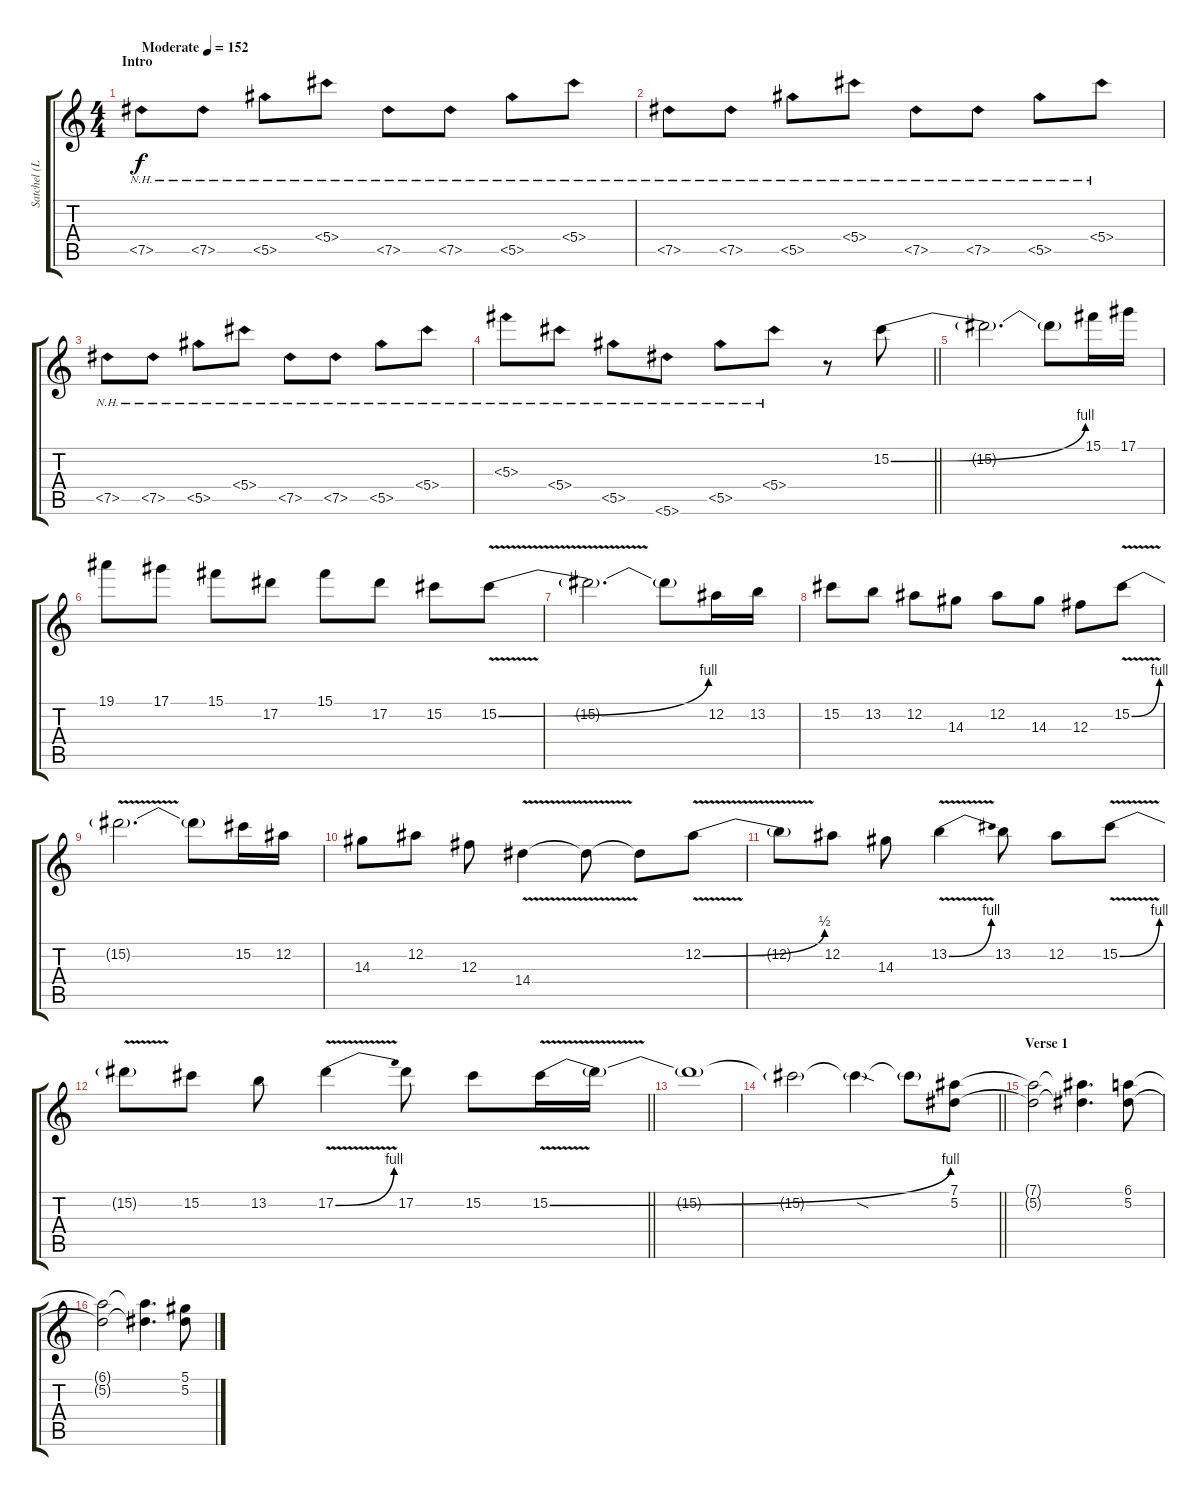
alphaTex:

\track ("Satchel (Lead 1)" "Satchel (L") {instrument distortionguitar}
\staff {score tabs}
\tuning (Eb4 Bb3 Gb3 Db3 Ab2 Eb2) {hide}
\ts (4 4)
\section ("" "Intro")
\tempo (152 "Moderate")
\clef g2
\ks c
7.5{nh}.8{dy f volume 8 instrument distortionguitar} 7.5{nh}.8 5.5{nh}.8 5.4{nh}.8 7.5{nh}.8 7.5{nh}.8 5.5{nh}.8 5.4{nh}.8 |
7.5{nh}.8 7.5{nh}.8 5.5{nh}.8 5.4{nh}.8 7.5{nh}.8 7.5{nh}.8 5.5{nh}.8 5.4{nh}.8 |
7.5{nh}.8 7.5{nh}.8 5.5{nh}.8 5.4{nh}.8 7.5{nh}.8 7.5{nh}.8 5.5{nh}.8 5.4{nh}.8 |
\barLineRight lightlight
5.3{nh}.8 5.4{nh}.8 5.5{nh}.8 5.6{nh}.8 5.5{nh}.8 5.4{nh}.8 r.8 15.2{be (bend 0 0 60 4)}.8 |
\section ("" "")
15.2{t}.2{d} 15.2{t}.8 15.1.16 17.1.16 |
19.1.8 17.1.8 15.1.8 17.2.8 15.1.8 17.2.8 15.2.8 15.2{be (bend 0 0 60 4) v}.8 |
15.2{t}.2{d} 15.2{t}.8 12.2.16 13.2.16 |
15.2.8 13.2.8 12.2.8 14.3.8 12.2.8 14.3.8 12.3.8 15.2{be (bend 0 0 60 4) v}.8 |
15.2{t}.2{d} 15.2{t}.8 15.2.16 12.2.16 |
14.3.8 12.2.8 12.3.8 14.4{v}.4 14.4{t}.8 14.4{t}.8 12.2{be (bend 0 0 60 2) v}.8 |
12.2{t}.8 12.2.8 14.3.8 13.2{be (bend 0 0 60 4) v}.4 13.2.8 12.2.8 15.2{be (bend 0 0 60 4) v}.8 |
\barLineRight lightlight
15.2{t}.8 15.2.8 13.2.8 17.2{be (bend 0 0 60 4) v}.4 17.2.8 15.2.8 15.2{be (bend 0 0 60 4) v}.16 15.2{t}.16 |
15.2{t}.1 |
\barLineRight lightlight
15.2{t}.2 15.2{sod t}.4 15.2{t}.8 (7.1 5.2).8{volume 8 instrument electricguitarclean} |
\section ("" "Verse 1")
(7.1{t} 5.2{t}).2 (7.1{t} 5.2{t}).4{d} (6.1 5.2).8 |
(6.1{t} 5.2{t}).2 (6.1{t} 5.2{t}).4{d} (5.1 5.2).8
